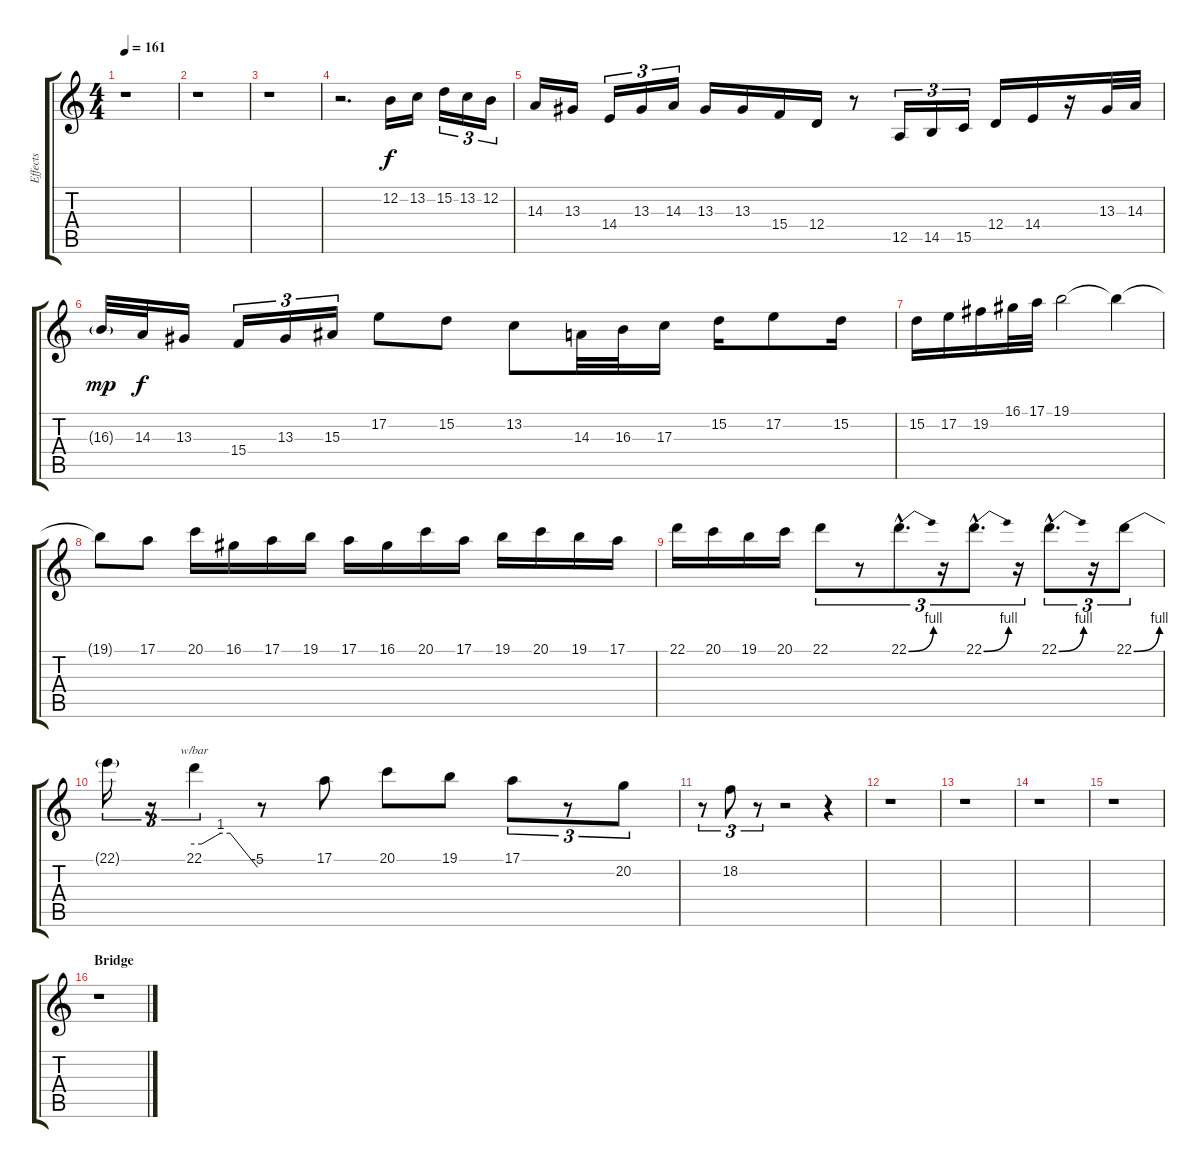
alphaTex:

\track ("Effects" "Effects") {instrument piccolo}
\staff {score tabs}
\tuning (E4 B3 G3 D3 A2 E2) {hide}
\ts (4 4)
\tempo 161
\clef g2
\ks c
r.1{dy f} |
r.1 |
r.1 |
r.2{d volume 10 instrument distortionguitar} 12.2.16 13.2.16 15.2.16{tu (3 2)} 13.2.16{tu (3 2)} 12.2.16{tu (3 2)} |
14.3.16 13.3.16 14.4.16{tu (3 2)} 13.3.16{tu (3 2)} 14.3.16{tu (3 2)} 13.3.16 13.3.16 15.4.16 12.4.16 r.8 12.5.16{tu (3 2)} 14.5.16{tu (3 2)} 15.5.16{tu (3 2)} 12.4.16 14.4.16 r.16 13.3.32 14.3.32 |
16.3{g}.32{dy mp} 14.3.32{dy f} 13.3.16 15.4.16{tu (3 2)} 13.3.16{tu (3 2)} 15.3.16{tu (3 2)} 17.2.8 15.2.8 13.2.8 14.3.32 16.3.32 17.3.16 15.2.16 17.2.8 15.2.16 |
15.2.16 17.2.16 19.2.16 16.1.32 17.1.32 19.1.2 19.1{t}.4 |
19.1{t}.8 17.1.8 20.1.16 16.1.16 17.1.16 19.1.16 17.1.16 16.1.16 20.1.16 17.1.16 19.1.16 20.1.16 19.1.16 17.1.16 |
22.1.16 20.1.16 19.1.16 20.1.16 22.1.8{tu (3 2)} r.8{tu (3 2)} 22.1{be (bend 0 0 60 4) hac}.8{d tu (3 2)} r.16{tu (3 2)} 22.1{be (bend 0 0 60 4) hac}.8{d tu (3 2)} r.16{tu (3 2)} 22.1{be (bend 0 0 60 4) hac}.8{d tu (3 2)} r.16{tu (3 2)} 22.1{be (bend 0 0 60 4)}.8{tu (3 2)} |
22.1{t}.16{tu (3 2)} r.16{tu (3 2)} 22.1.4{tu (3 2) tbe (custom default 0 0 7 0 25 4 34 4 60 -20)} r.8 17.1.8 20.1.8 19.1.8 17.1.8{tu (3 2)} r.8{tu (3 2)} 20.2.8{tu (3 2)} |
r.8{tu (3 2)} 18.2.8{tu (3 2)} r.8{tu (3 2)} r.2 r.4 |
r.1 |
r.1 |
r.1 |
r.1 |
\section ("" "Bridge")
r.1
